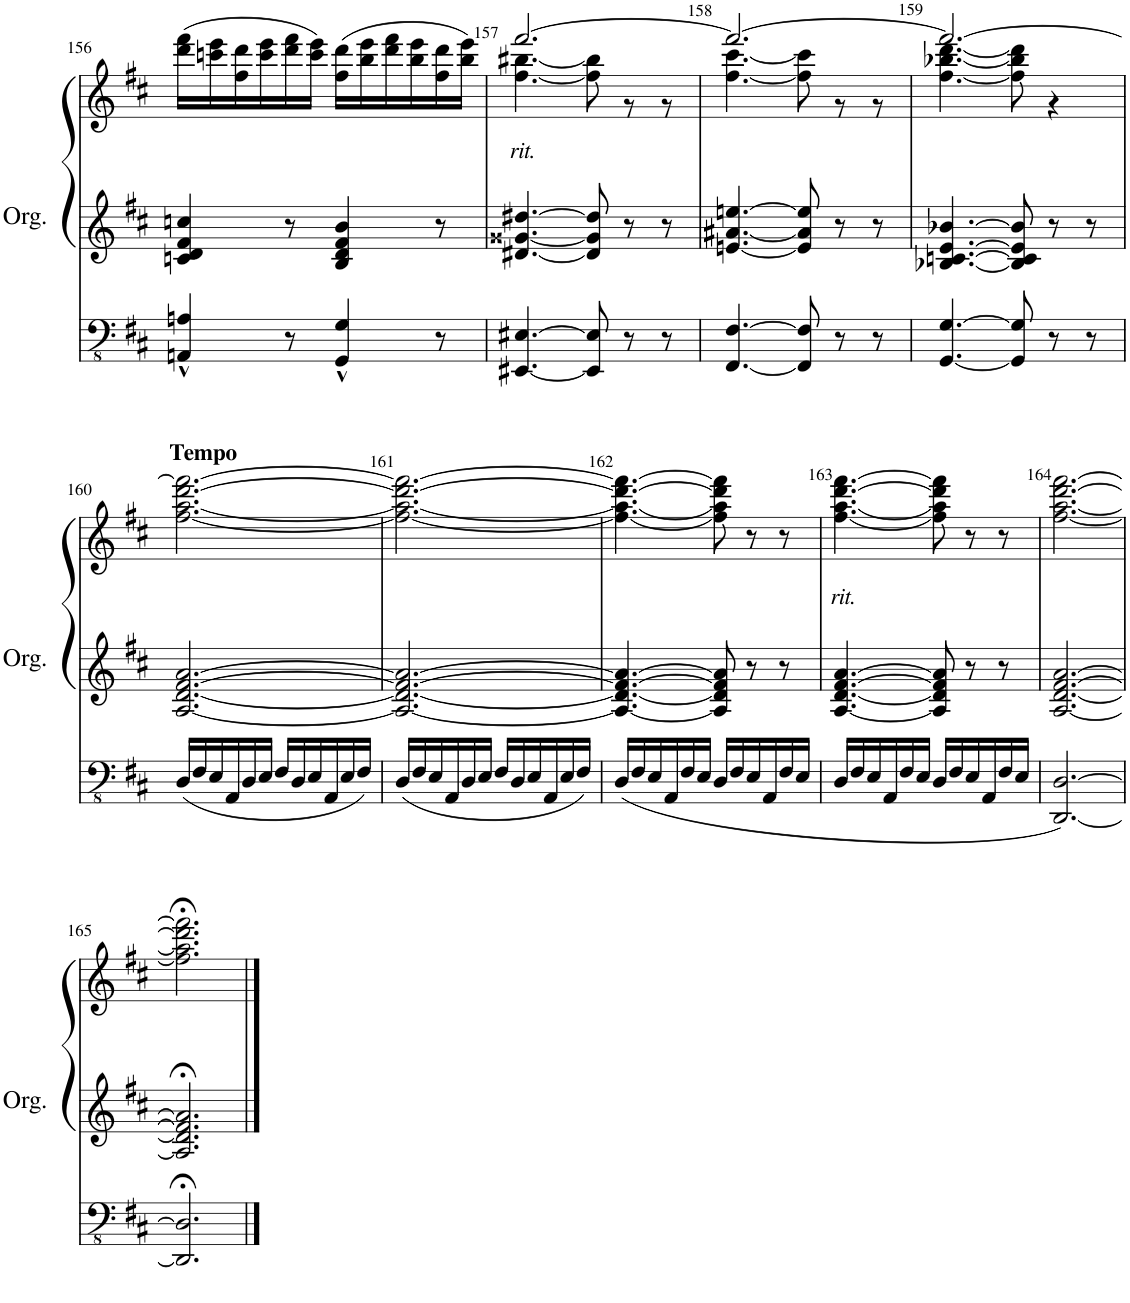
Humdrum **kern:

**kern	**kern	**kern
*part1	*part1	*part1
*staff3	*staff2	*staff1
*I"Orgue à tuyaux	*	*
*I'Org.	*	*
!!LO:PB:g=z
*clefFv4	*clefG2	*clefG2
*k[f#c#]	*k[f#c#]	*k[f#c#]
*M6/8	*M6/8	*M6/8
=156	=156	=156
4AAAn/^^ 4AAn/^^	4cn/ 4d/ 4f#/ 4ccn/	(16ddd\ 16fff#\LL
.	.	16cccn\ 16eee\
.	.	16ff#\ 16ddd\
.	.	16ccc\ 16eee\
8r	8r	16ddd\ 16fff#\
.	.	16ccc\ 16eee\JJ)
4GGG/^^ 4GG/^^	4B/ 4d/ 4f#/ 4b/	(16ff#\ 16ddd\LL
.	.	16bb\ 16eee\
.	.	16ddd\ 16fff#\
.	.	16bb\ 16eee\
8r	8r	16ff#\ 16ddd\
.	.	16bb\ 16eee\JJ)
=157	=157	=157
*	*	*^
!	!	!LO:TX:b:i:t=rit.	!
[4.EEE#X/ [4.EE#X/	[4.d#X/ [4.g##X/ [4.dd#X/	[2.fff#/	[4.ff#\ [4.bb#X\
8EEE#/] 8EE#/]	8d#/] 8g##/] 8dd#/]	.	8ff#\] 8bb#\]
8r	8r	.	8r
8r	8r	.	8r
=158	=158	=158	=158
[4.FFF#/ [4.FF#/	[4.en/ [4.a#X/ [4.een/	2.fff#/_	[4.ff#\ [4.ccc#\
8FFF#/] 8FF#/]	8e/] 8a#/] 8ee/]	.	8ff#\] 8ccc#\]
8r	8r	.	8r
8r	8r	.	8r
=159	=159	=159	=159
[4.GGG/ [4.GG/	[4.B-X/ [4.cn/ [4.e/ [4.b-X/	2.fff#/_	[4.ff#\ [4.bb-X\ [4.ddd\
8GGG/] 8GG/]	8B-/] 8c/] 8e/] 8b-/]	.	8ff#\] 8bb-\] 8ddd\]
8r	8r	.	4r
8r	8r	.	.
*	*	*v	*v
!!LO:LB:g=z
=160	=160	=160
!	!	!LO:TX:a:B:t=Tempo
16DD/LL	[2.A/ [2.d/ [2.f#/ [2.a/	[2.ff#\ [2.aa\ [2.ddd\ 2.fff#\_
16FF#/	.	.
16EE/	.	.
16AAA/	.	.
16DD/	.	.
16EE/JJ	.	.
16FF#/LL	.	.
16DD/	.	.
16EE/	.	.
16AAA/	.	.
16EE/	.	.
16FF#/JJ	.	.
=161	=161	=161
16DD/LL	2.A/_ 2.d/_ 2.f#/_ 2.a/_	2.ff#\_ 2.aa\_ 2.ddd\_ 2.fff#\_
16FF#/	.	.
16EE/	.	.
16AAA/	.	.
16DD/	.	.
16EE/JJ	.	.
16FF#/LL	.	.
16DD/	.	.
16EE/	.	.
16AAA/	.	.
16EE/	.	.
16FF#/JJ	.	.
=162	=162	=162
16DD/LL	4.A/_ 4.d/_ 4.f#/_ 4.a/_	4.ff#\_ 4.aa\_ 4.ddd\_ 4.fff#\_
16FF#/	.	.
16EE/	.	.
16AAA/	.	.
16FF#/	.	.
16EE/JJ	.	.
16DD/LL	8A/] 8d/] 8f#/] 8a/]	8ff#\] 8aa\] 8ddd\] 8fff#\]
16FF#/	.	.
16EE/	8r	8r
16AAA/	.	.
16FF#/	8r	8r
16EE/JJ	.	.
=163	=163	=163
!	!	!LO:TX:b:i:t=rit.
16DD/LL	[4.A/ [4.d/ [4.f#/ [4.a/	[4.ff#\ [4.aa\ [4.ddd\ [4.fff#\
16FF#/	.	.
16EE/	.	.
16AAA/	.	.
16FF#/	.	.
16EE/JJ	.	.
16DD/LL	8A/] 8d/] 8f#/] 8a/]	8ff#\] 8aa\] 8ddd\] 8fff#\]
16FF#/	.	.
16EE/	8r	8r
16AAA/	.	.
16FF#/	8r	8r
16EE/JJ	.	.
=164	=164	=164
[2.DDD/ [2.DD/	[2.A/ [2.d/ [2.f#/ [2.a/	[2.ff#\ [2.aa\ [2.ddd\ [2.fff#\
!!LO:LB:g=z
=165	=165	=165
2.DDD/];< 2.DD/];<	2.A/];< 2.d/];< 2.f#/];< 2.a/];<	2.ff#\];< 2.aa\];< 2.ddd\];< 2.fff#\];<
==	==	==
*-	*-	*-
